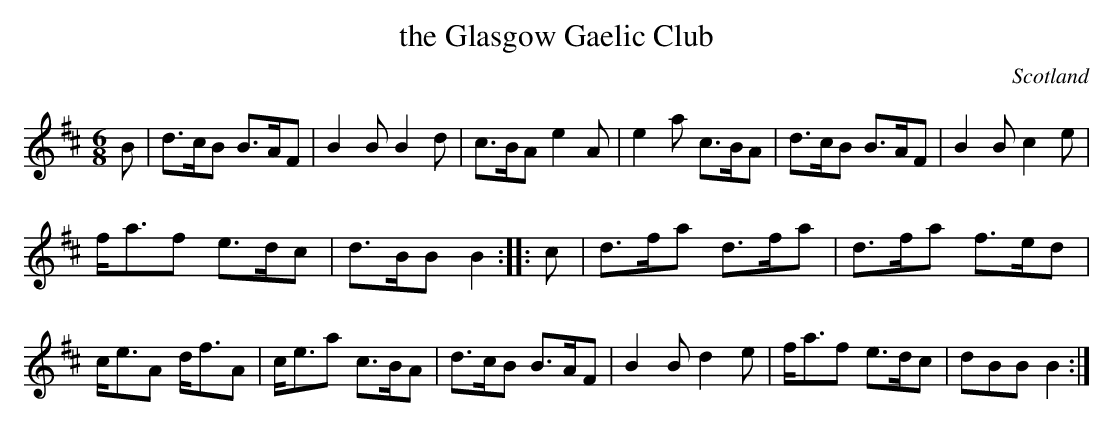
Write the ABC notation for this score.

X:1
T:the Glasgow Gaelic Club
M:6/8
O:Scotland
K:B minor
B |\
d>cB B>AF | B2B B2d | c>BA e2A | e2a c>BA |\
d>cB B>AF | B2B c2e |
f<af e>dc | d>BB B2 :: \
c |\
d>fa d>fa | d>fa f>ed |
c<eA d<fA | c<ea c>BA |\
d>cB B>AF | B2B d2e | f<af e>dc | dBB B2 :|
